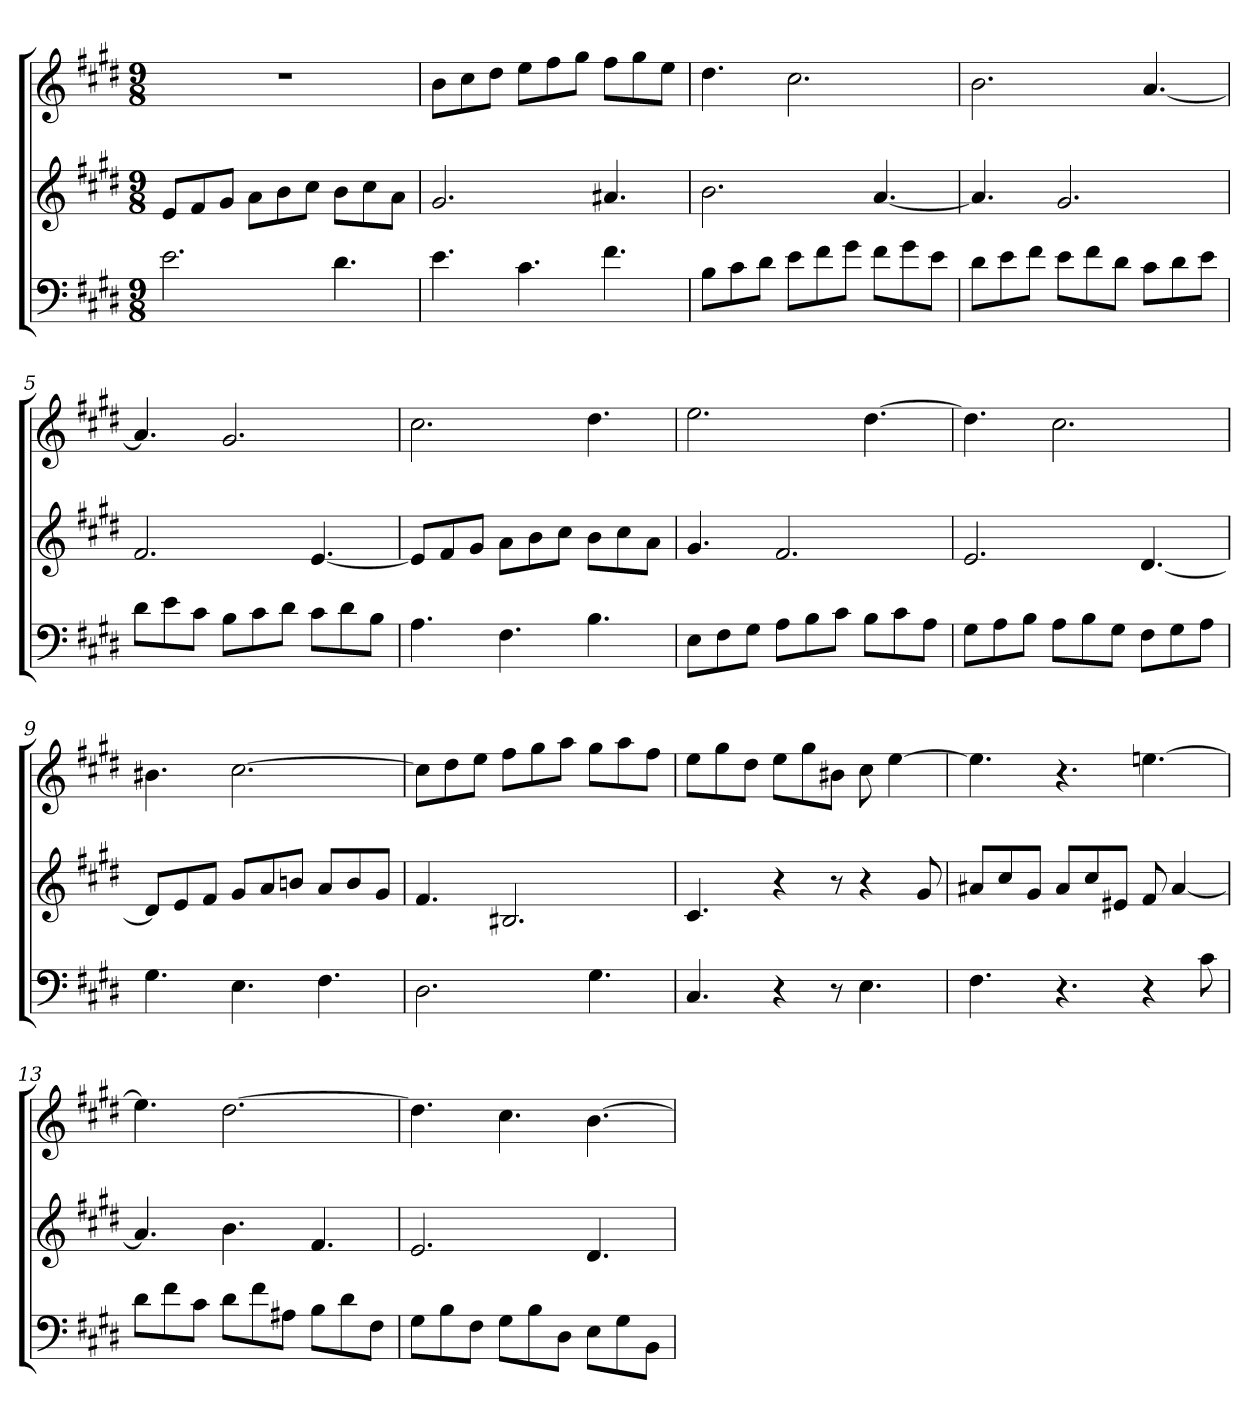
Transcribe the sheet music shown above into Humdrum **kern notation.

**kern	**kern	**kern
*part3	*part2	*part1
*staff3	*staff2	*staff1
*clefF4	*clefG2	*clefG2
*k[f#c#g#d#]	*k[f#c#g#d#]	*k[f#c#g#d#]
*E:	*E:	*E:
*M9/8	*M9/8	*M9/8
*MM180	*MM180	*MM180
=1	=1	=1
2.e	8eL	8%9r
.	8f#	.
.	8g#J	.
.	8aL	.
.	8b	.
.	8cc#J	.
4.d#	8bL	.
.	8cc#	.
.	8aJ	.
=2	=2	=2
4.e	2.g#	8bL
.	.	8cc#
.	.	8dd#J
4.c#	.	8eeL
.	.	8ff#
.	.	8gg#J
4.f#	4.a#X	8ff#L
.	.	8gg#
.	.	8eeJ
=3	=3	=3
8BL	2.b	4.dd#
8c#	.	.
8d#J	.	.
8eL	.	2.cc#
8f#	.	.
8g#J	.	.
8f#L	[4.a	.
8g#	.	.
8eJ	.	.
=4	=4	=4
8d#L	4.a]	2.b
8e	.	.
8f#J	.	.
8eL	2.g#	.
8f#	.	.
8d#J	.	.
8c#L	.	[4.a
8d#	.	.
8eJ	.	.
=5	=5	=5
8d#L	2.f#	4.a]
8e	.	.
8c#J	.	.
8BL	.	2.g#
8c#	.	.
8d#J	.	.
8c#L	[4.e	.
8d#	.	.
8BJ	.	.
=6	=6	=6
4.A	8eL]	2.cc#
.	8f#	.
.	8g#J	.
4.F#	8aL	.
.	8b	.
.	8cc#J	.
4.B	8bL	4.dd#
.	8cc#	.
.	8aJ	.
=7	=7	=7
8EL	4.g#	2.ee
8F#	.	.
8G#J	.	.
8AL	2.f#	.
8B	.	.
8c#J	.	.
8BL	.	[4.dd#
8c#	.	.
8AJ	.	.
=8	=8	=8
8G#L	2.e	4.dd#]
8A	.	.
8BJ	.	.
8AL	.	2.cc#
8B	.	.
8G#J	.	.
8F#L	[4.d#	.
8G#	.	.
8AJ	.	.
=9	=9	=9
4.G#	8d#L]	4.b#X
.	8e	.
.	8f#J	.
4.E	8g#L	[2.cc#
.	8a	.
.	8bnJ	.
4.F#	8aL	.
.	8b	.
.	8g#J	.
=10	=10	=10
2.D#	4.f#	8cc#L]
.	.	8dd#
.	.	8eeJ
.	2.B#X	8ff#L
.	.	8gg#
.	.	8aaJ
4.G#	.	8gg#L
.	.	8aa
.	.	8ff#J
=11	=11	=11
4.C#	4.c#	8eeL
.	.	8gg#
.	.	8dd#J
4r	4r	8eeL
.	.	8gg#
8r	8r	8b#XJ
4.E	4r	8cc#
.	.	[4ee
.	8g#	.
=12	=12	=12
4.F#	8a#XL	4.ee]
.	8cc#	.
.	8g#J	.
4.r	8a#L	4.r
.	8cc#	.
.	8e#XJ	.
4r	8f#	[4.een
.	[4a#	.
8c#	.	.
=13	=13	=13
8d#L	4.a#]	4.ee]
8f#	.	.
8c#J	.	.
8d#L	4.b	[2.dd#
8f#	.	.
8A#XJ	.	.
8BL	4.f#	.
8d#	.	.
8F#J	.	.
=14	=14	=14
8G#L	2.e	4.dd#]
8B	.	.
8F#J	.	.
8G#L	.	4.cc#
8B	.	.
8D#J	.	.
8EL	4.d#	[4.b
8G#	.	.
8BBJ	.	.
=	=	=
*-	*-	*-
